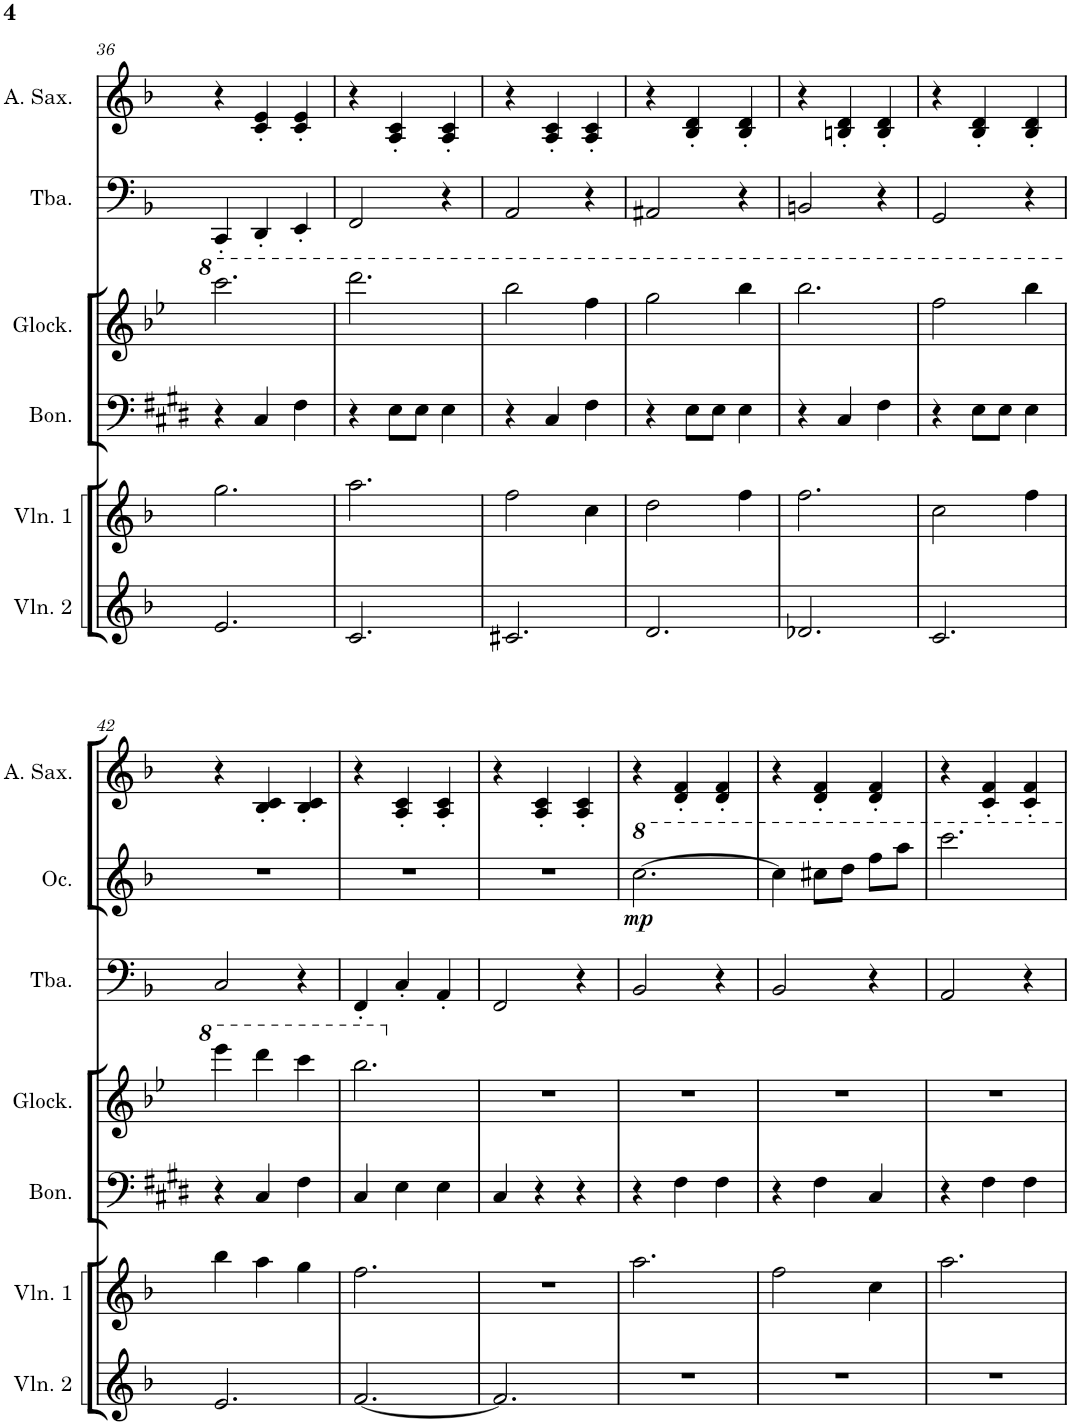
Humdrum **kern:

**kern	**kern	**kern	**kern	**kern	**kern	**kern	**dynam	**kern
*part8	*part7	*part6	*part5	*part4	*part3	*part2	*part2	*part1
*staff8	*staff7	*staff6	*staff5	*staff4	*staff3	*staff2	*staff2	*staff1
*I"Violin 2	*I"Violin 3	*I"Violin 1	*I"Bongos	*I"Glockenspiel	*I"Tuba	*I"Ocarina	*	*I"Alto Saxophone
*I'Vln. 2	*I'Vln. 3	*I'Vln. 1	*I'Bon.	*I'Glock.	*I'Tba.	*I'Oc.	*	*I'A. Sax.
!!LO:PB:g=z
*clefG2	*clefG2	*clefG2	*clefF4	*clefG2	*clefF4	*clefG2	*	*clefG2
*	*	*	*Trd-2c-3	*Trd7c12	*	*	*	*Trd5c9
*k[b-]	*k[b-]	*k[b-]	*k[f#c#g#d#]	*k[b-e-]	*k[b-]	*k[b-]	*	*k[b-]
*M3/4	*M3/4	*M3/4	*M3/4	*M3/4	*M3/4	*M3/4	*	*M3/4
=36	=36	=36	=36	=36	=36	=36	=36	=36
2.e/	4aa]	2.gg\	4r	2.cccc\	4CC'/	2.r	.	4r
.	[2gg	.	4C#/	.	4DD'/	.	.	4c/' 4e/'
.	.	.	4F#\	.	4EE'/	.	.	4c/' 4e/'
=37	=37	=37	=37	=37	=37	=37	=37	=37
2.c/	4gg]	2.aa\	4r	2.dddd\	2FF/	2.r	.	4r
.	[2aa	.	8E\L	.	.	.	.	4A/' 4c/'
.	.	.	8E\J	.	.	.	.	.
.	.	.	4E\	.	4r	.	.	4A/' 4c/'
=38	=38	=38	=38	=38	=38	=38	=38	=38
2.c#X/	4aa]	2ff\	4r	2bbb-\	2AA/	2.r	.	4r
.	2ff	.	4C#/	.	.	.	.	4A/' 4c/'
.	.	4cc\	4F#\	4fff\	4r	.	.	4A/' 4c/'
=39	=39	=39	=39	=39	=39	=39	=39	=39
2.d/	4cc	2dd\	4r	2ggg\	2AA#X/	2.r	.	4r
.	2dd	.	8E\L	.	.	.	.	4B-/' 4d/'
.	.	.	8E\J	.	.	.	.	.
.	.	4ff\	4E\	4bbb-\	4r	.	.	4B-/' 4d/'
=40	=40	=40	=40	=40	=40	=40	=40	=40
2.d-X/	4ff	2.ff\	4r	2.bbb-\	2BBn/	2.r	.	4r
.	[2ff	.	4C#/	.	.	.	.	4Bn/' 4d/'
.	.	.	4F#\	.	4r	.	.	4B/' 4d/'
=41	=41	=41	=41	=41	=41	=41	=41	=41
2.c/	4ff]	2cc\	4r	2fff\	2GG/	2.r	.	4r
.	2cc	.	8E\L	.	.	.	.	4B-/' 4d/'
.	.	.	8E\J	.	.	.	.	.
.	.	4ff\	4E\	4bbb-\	4r	.	.	4B-/' 4d/'
!!LO:LB:g=z
=42	=42	=42	=42	=42	=42	=42	=42	=42
2.e/	4ff	4bb-\	4r	4eeee-\	2C/	2.r	.	4r
.	4bb-	4aa\	4C#/	4dddd\	.	.	.	4B-/' 4c/'
.	4aa	4gg\	4F#\	4cccc\	4r	.	.	4B-/' 4c/'
=43	=43	=43	=43	=43	=43	=43	=43	=43
[2.f/	4gg	2.ff\	4C#/	2.bbb-\	4FF'/	2.r	.	4r
.	[2ff	.	4E\	.	4C'/	.	.	4A/' 4c/'
.	.	.	4E\	.	4AA'/	.	.	4A/' 4c/'
=44	=44	=44	=44	=44	=44	=44	=44	=44
2.f/]	4ff]	2.r	4C#/	2.r	2FF/	2.r	.	4r
.	4r	.	4r	.	.	.	.	4A/' 4c/'
.	4r	.	4r	.	4r	.	.	4A/' 4c/'
=45	=45	=45	=45	=45	=45	=45	=45	=45
!	!	!	!	!	!	!	!LO:DY:b	!
2.r	4r	2.aa\	4r	2.r	2BB-/	[2.ccc\	mp	4r
.	[2aa	.	4F#\	.	.	.	.	4d/' 4f/'
.	.	.	4F#\	.	4r	.	.	4d/' 4f/'
=46	=46	=46	=46	=46	=46	=46	=46	=46
2.r	4aa]	2ff\	4r	2.r	2BB-/	4ccc\]	.	4r
.	2ff	.	4F#\	.	.	8ccc#X\L	.	4d/' 4f/'
.	.	.	.	.	.	8ddd\J	.	.
.	.	4cc\	4C#/	.	4r	8fff\L	.	4d/' 4f/'
.	.	.	.	.	.	8aaa\J	.	.
=47	=47	=47	=47	=47	=47	=47	=47	=47
2.r	4cc	2.aa\	4r	2.r	2AA/	2.cccc\	.	4r
.	[2aa	.	4F#\	.	.	.	.	4c/' 4f/'
.	.	.	4F#\	.	4r	.	.	4c/' 4f/'
=	=	=	=	=	=	=	=	=
*-	*-	*-	*-	*-	*-	*-	*-	*-
